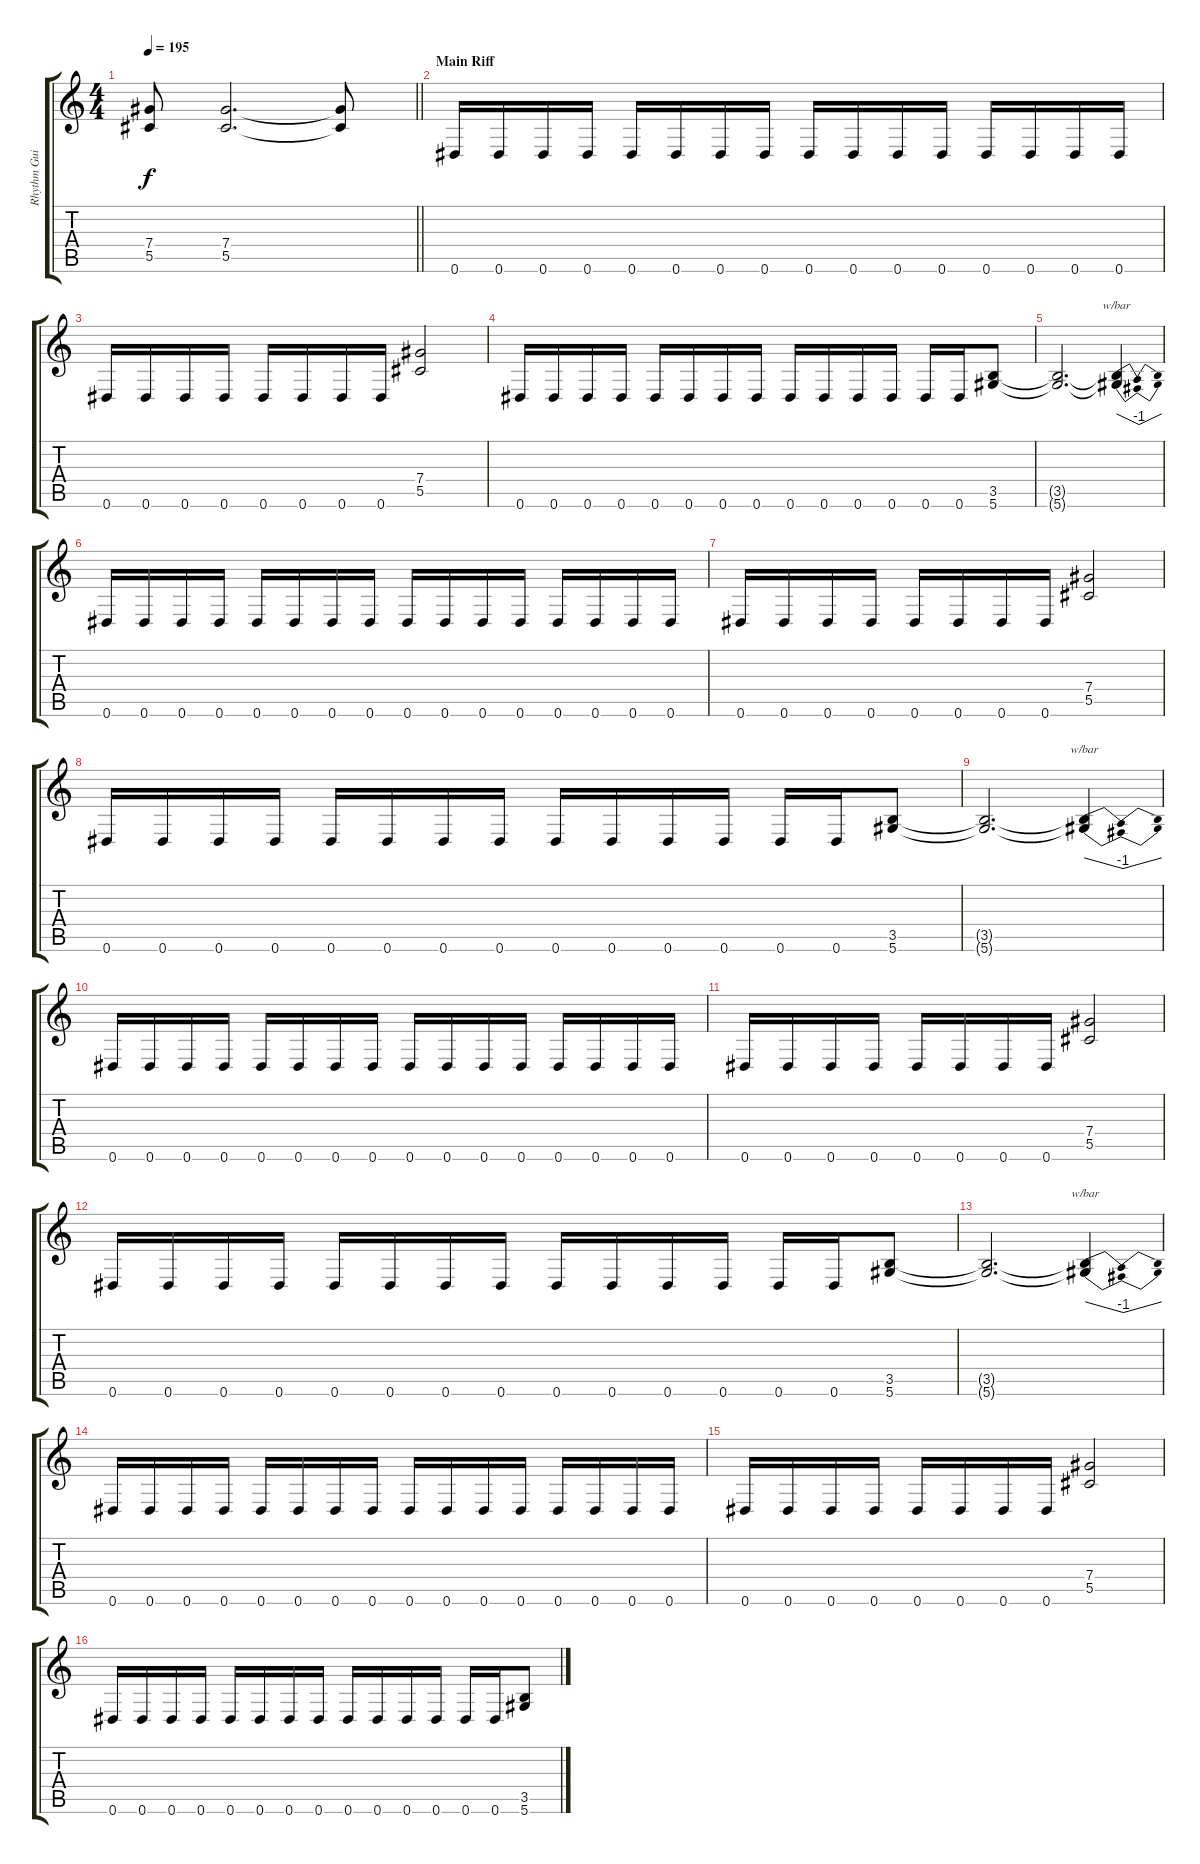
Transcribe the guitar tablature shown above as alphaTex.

\track ("Rhythm Guitar" "Rhythm Gui") {instrument distortionguitar}
\staff {score tabs}
\tuning (Eb4 Bb3 Gb3 Db3 Ab2 Eb2) {hide}
\ts (4 4)
\tempo 195
\clef g2
\barLineRight lightlight
\ks c
(7.4 5.5).8{dy f} (7.4 5.5).2{d} (7.4{t} 5.5{t}).8 |
\section ("" "Main Riff")
0.6.16 0.6.16 0.6.16 0.6.16 0.6.16 0.6.16 0.6.16 0.6.16 0.6.16 0.6.16 0.6.16 0.6.16 0.6.16 0.6.16 0.6.16 0.6.16 |
0.6.16 0.6.16 0.6.16 0.6.16 0.6.16 0.6.16 0.6.16 0.6.16 (7.4 5.5).2 |
0.6.16 0.6.16 0.6.16 0.6.16 0.6.16 0.6.16 0.6.16 0.6.16 0.6.16 0.6.16 0.6.16 0.6.16 0.6.16 0.6.16 (3.5 5.6).8 |
(3.5{t} 5.6{t}).2{d} (3.5{t} 5.6{t}).4{tbe (dip default 0 0 30 -4 60 0)} |
0.6.16 0.6.16 0.6.16 0.6.16 0.6.16 0.6.16 0.6.16 0.6.16 0.6.16 0.6.16 0.6.16 0.6.16 0.6.16 0.6.16 0.6.16 0.6.16 |
0.6.16 0.6.16 0.6.16 0.6.16 0.6.16 0.6.16 0.6.16 0.6.16 (7.4 5.5).2 |
0.6.16 0.6.16 0.6.16 0.6.16 0.6.16 0.6.16 0.6.16 0.6.16 0.6.16 0.6.16 0.6.16 0.6.16 0.6.16 0.6.16 (3.5 5.6).8 |
(3.5{t} 5.6{t}).2{d} (3.5{t} 5.6{t}).4{tbe (dip default 0 0 30 -4 60 0)} |
0.6.16 0.6.16 0.6.16 0.6.16 0.6.16 0.6.16 0.6.16 0.6.16 0.6.16 0.6.16 0.6.16 0.6.16 0.6.16 0.6.16 0.6.16 0.6.16 |
0.6.16 0.6.16 0.6.16 0.6.16 0.6.16 0.6.16 0.6.16 0.6.16 (7.4 5.5).2 |
0.6.16 0.6.16 0.6.16 0.6.16 0.6.16 0.6.16 0.6.16 0.6.16 0.6.16 0.6.16 0.6.16 0.6.16 0.6.16 0.6.16 (3.5 5.6).8 |
(3.5{t} 5.6{t}).2{d} (3.5{t} 5.6{t}).4{tbe (dip default 0 0 30 -4 60 0)} |
0.6.16 0.6.16 0.6.16 0.6.16 0.6.16 0.6.16 0.6.16 0.6.16 0.6.16 0.6.16 0.6.16 0.6.16 0.6.16 0.6.16 0.6.16 0.6.16 |
0.6.16 0.6.16 0.6.16 0.6.16 0.6.16 0.6.16 0.6.16 0.6.16 (7.4 5.5).2 |
0.6.16 0.6.16 0.6.16 0.6.16 0.6.16 0.6.16 0.6.16 0.6.16 0.6.16 0.6.16 0.6.16 0.6.16 0.6.16 0.6.16 (3.5 5.6).8
